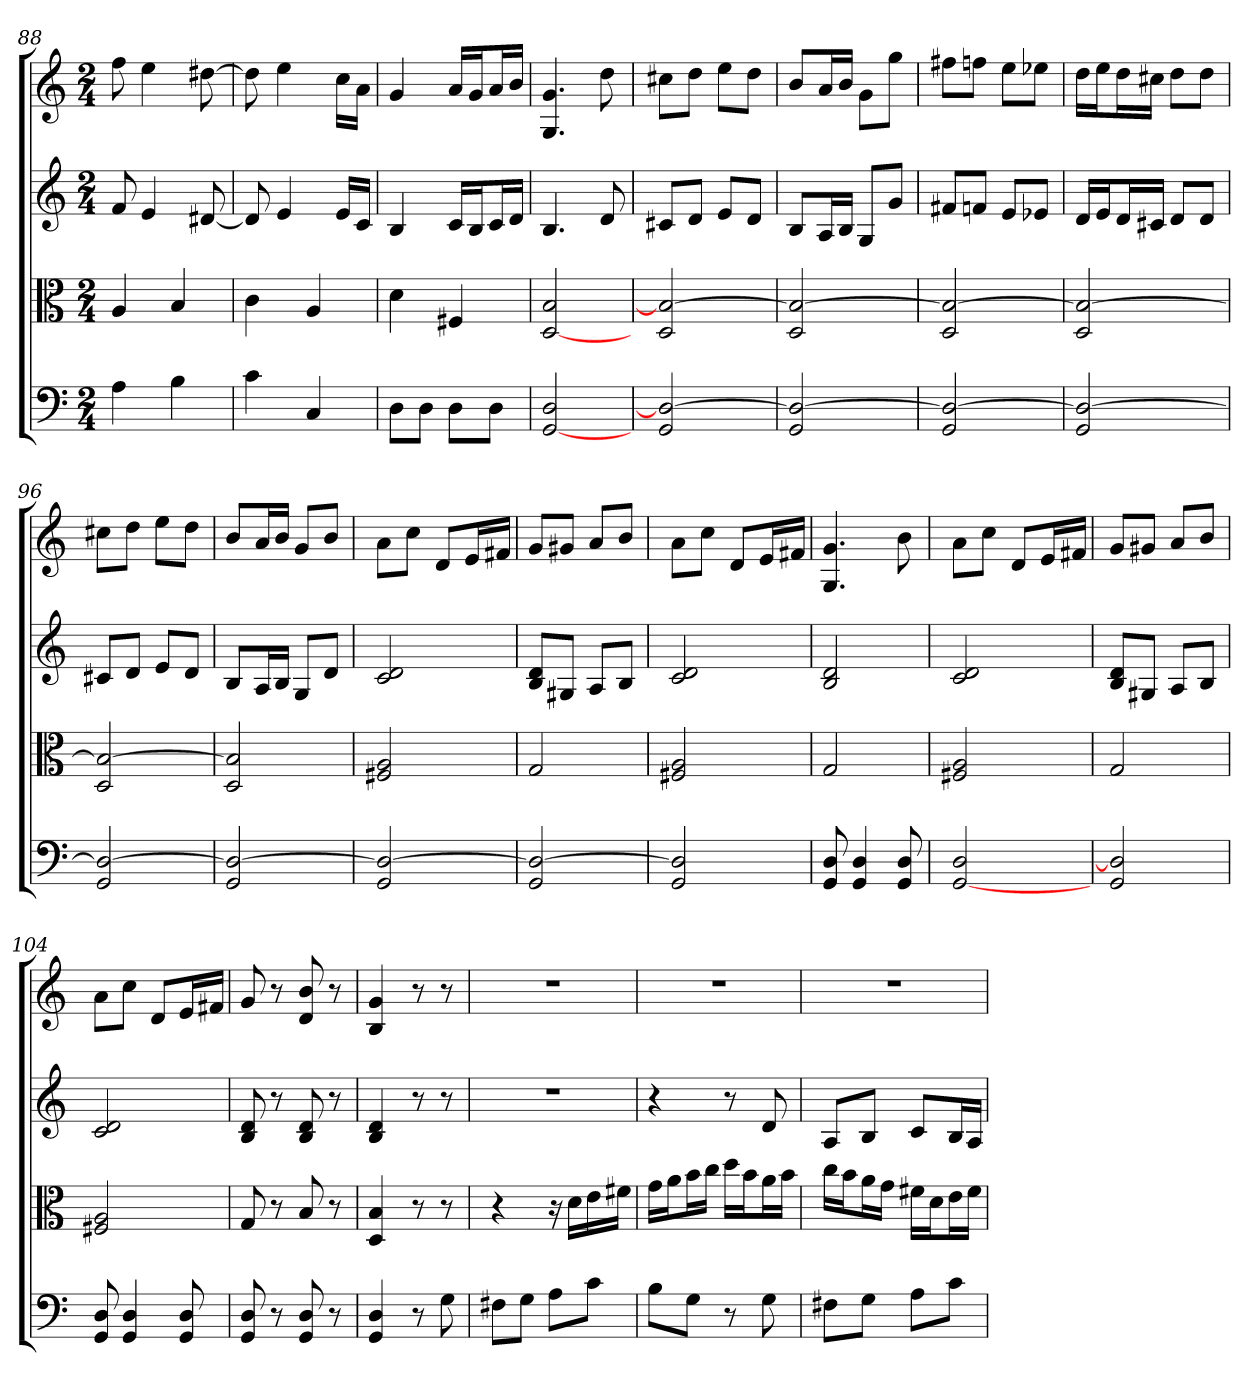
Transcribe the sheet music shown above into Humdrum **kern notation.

**kern	**kern	**kern	**kern
*part4	*part3	*part2	*part1
*staff4	*staff3	*staff2	*staff1
*clefF4	*clefC3	*	*
*k[]	*k[]	*k[]	*k[]
*C:	*C:	*C:	*C:
*M2/4	*M2/4	*M2/4	*M2/4
=88	=88	=88	=88
4A	4A	8f	8ff
.	.	4e	4ee
4B	4B	.	.
.	.	[8d#X	[8dd#X
=89	=89	=89	=89
4c	4c	8d#]	8dd#]
.	.	4e	4ee
4C	4A	.	.
.	.	16eLL	16ccLL
.	.	16cJJ	16aJJ
=90	=90	=90	=90
8D\L	4d	4B	4g
8D\J	.	.	.
8D\L	4F#X	16cLL	16aLL
.	.	16BJ	16gJ
8D\J	.	16cL	16aL
.	.	16dJJ	16bJJ
=91	=91	=91	=91
[2GG 2D	[2D 2B	4.B	4.G 4.g
.	.	8d	8dd
=92	=92	=92	=92
2GG 2D_	2D 2B_	8c#XL	8cc#XL
.	.	8dJ	8ddJ
.	.	8eL	8eeL
.	.	8dJ	8ddJ
=93	=93	=93	=93
2GG 2D_	2D 2B_	8BL	8bL
.	.	16AL	16aL
.	.	16BJJ	16bJJ
.	.	8GL	8gL
.	.	8gJ	8ggJ
=94	=94	=94	=94
2GG 2D_	2D 2B_	8f#XL	8ff#XL
.	.	8fnJ	8ffnJ
.	.	8eL	8eeL
.	.	8e-XJ	8ee-XJ
=95	=95	=95	=95
2GG 2D_	2D 2B_	16dLL	16ddLL
.	.	16eJ	16eeJ
.	.	16dL	16ddL
.	.	16c#XJJ	16cc#XJJ
.	.	8dL	8ddL
.	.	8dJ	8ddJ
=96	=96	=96	=96
2GG 2D_	2D 2B_	8c#XL	8cc#XL
.	.	8dJ	8ddJ
.	.	8eL	8eeL
.	.	8dJ	8ddJ
=97	=97	=97	=97
2GG 2D_	2D 2B]	8BL	8bL
.	.	16AL	16aL
.	.	16BJJ	16bJJ
.	.	8GL	8gL
.	.	8dJ	8bJ
=98	=98	=98	=98
2GG 2D_	2F#X 2A	2c 2d	8aL
.	.	.	8ccJ
.	.	.	8dL
.	.	.	16eL
.	.	.	16f#XJJ
=99	=99	=99	=99
2GG 2D_	2G	8B 8dL	8gL
.	.	8G#XJ	8g#XJ
.	.	8AL	8aL
.	.	8BJ	8bJ
=100	=100	=100	=100
2GG 2D]	2F#X 2A	2c 2d	8aL
.	.	.	8ccJ
.	.	.	8dL
.	.	.	16eL
.	.	.	16f#XJJ
=101	=101	=101	=101
8GG 8D	2G	2B 2d	4.G 4.g
4GG 4D	.	.	.
8GG 8D	.	.	8b
=102	=102	=102	=102
[2GG 2D	2F#X 2A	2c 2d	8aL
.	.	.	8ccJ
.	.	.	8dL
.	.	.	16eL
.	.	.	16f#XJJ
=103	=103	=103	=103
2GG 2D]	2G	8B 8dL	8gL
.	.	8G#XJ	8g#XJ
.	.	8AL	8aL
.	.	8BJ	8bJ
=104	=104	=104	=104
8GG 8D	2F#X 2A	2c 2d	8aL
4GG 4D	.	.	8ccJ
.	.	.	8dL
8GG 8D	.	.	16eL
.	.	.	16f#XJJ
=105	=105	=105	=105
8GG 8D	8G	8B 8d	8g
8r	8r	8r	8r
8GG 8D	8B	8B 8d	8d 8b
8r	8r	8r	8r
=106	=106	=106	=106
4GG 4D	4D 4B	4B 4d	4B 4g
8r	8r	8r	8r
8G	8r	8r	8r
=107	=107	=107	=107
8F#X\L	4r	2r	2r
8G\J	.	.	.
8A\L	16r	.	.
.	16d\LL	.	.
8c\J	16e\	.	.
.	16f#X\JJ	.	.
=108	=108	=108	=108
8B\L	16g\LL	4r	2r
.	16a\J	.	.
8G\J	16b\L	.	.
.	16cc\JJ	.	.
8r	16dd\LL	8r	.
.	16b\J	.	.
8G	16a\L	8d	.
.	16b\JJ	.	.
=109	=109	=109	=109
8F#X\L	16cc\LL	8AL	2r
.	16b\J	.	.
8G\J	16a\L	8BJ	.
.	16g\JJ	.	.
8A\L	16f#X\LL	8cL	.
.	16d\J	.	.
8c\J	16e\L	16BL	.
.	16f#\JJ	16AJJ	.
=	=	=	=
*-	*-	*-	*-
